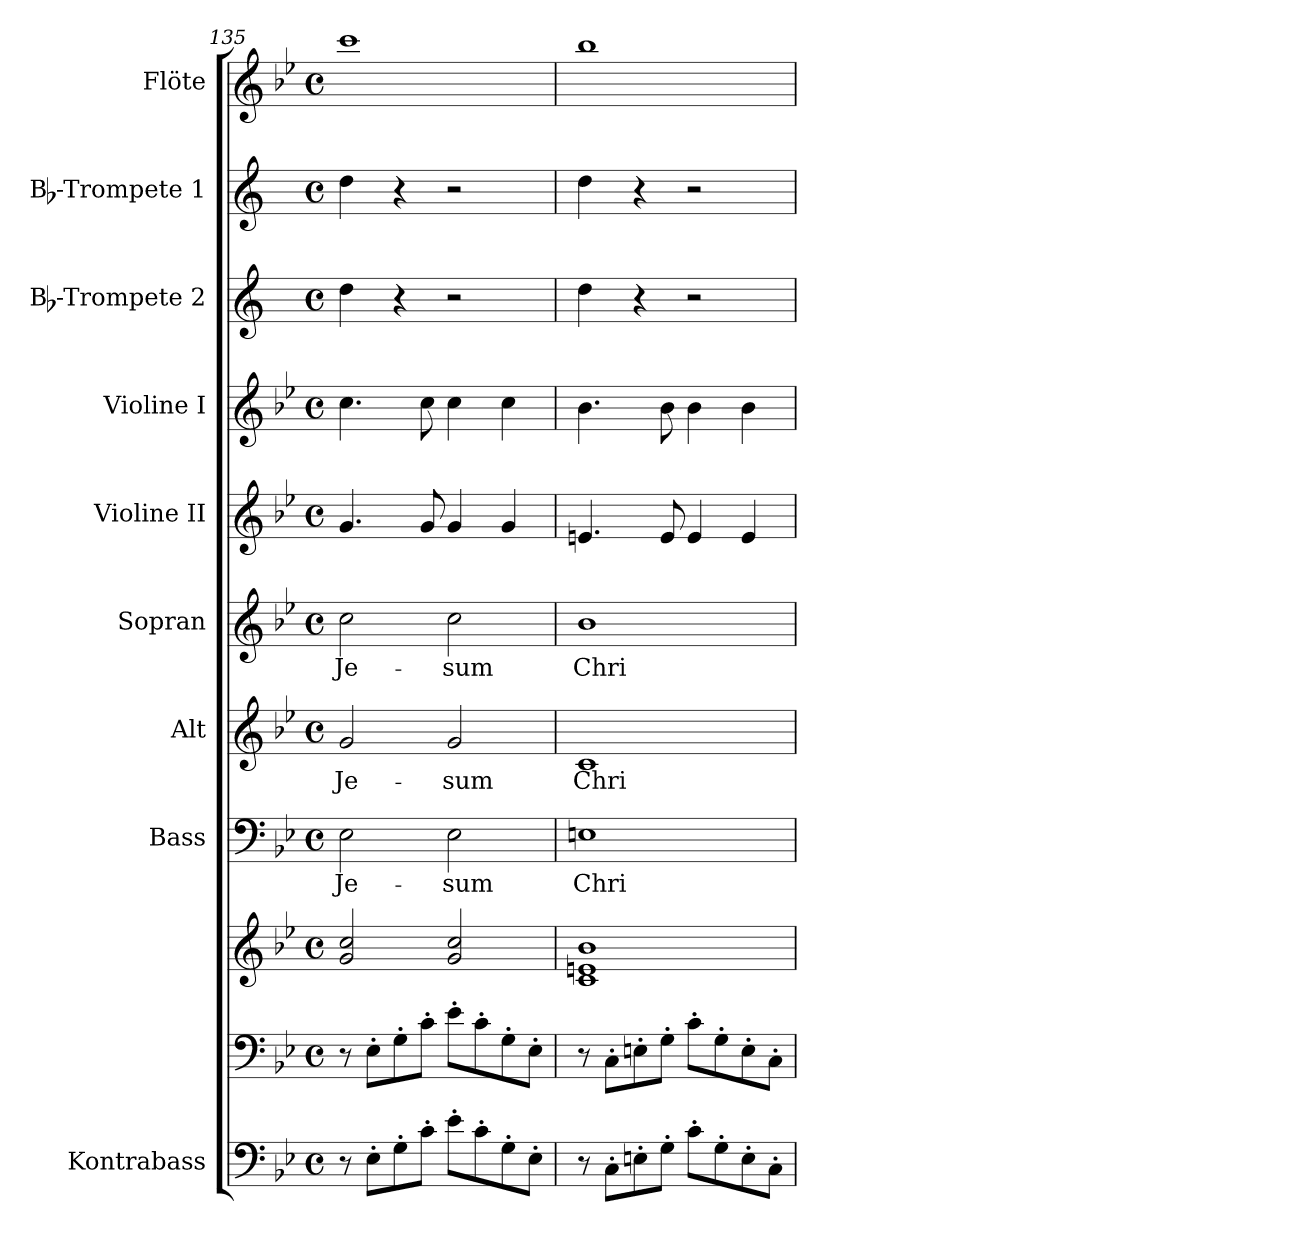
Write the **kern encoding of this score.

**kern	**kern	**kern	**kern	**text	**kern	**text	**kern	**text	**kern	**kern	**kern	**kern	**kern
*part10	*part9	*part9	*part8	*part8	*part7	*part7	*part6	*part6	*part5	*part4	*part3	*part2	*part1
*staff11	*staff10	*staff9	*staff8	*staff8	*staff7	*staff7	*staff6	*staff6	*staff5	*staff4	*staff3	*staff2	*staff1
*I"Kontrabass	*	*	*I"Bass	*	*I"Alt	*	*I"Sopran	*	*I"Violine II	*I"Violine I	*I"Bb-Trompete 2	*I"Bb-Trompete 1	*I"Flöte
*I'Kb.	*	*	*I'B.	*	*I'A.	*	*I'S.	*	*I'Vl. II	*I'Vl. I	*I'Bb Trp. 2	*I'Bb Trp. 1	*I'Fl.
!!LO:PB:g=z
*clefF4	*clefF4	*clefG2	*clefF4	*	*clefG2	*	*clefG2	*	*clefG2	*clefG2	*clefG2	*clefG2	*clefG2
*ITrd7c12	*	*	*	*	*	*	*	*	*	*	*ITrd1c2	*ITrd1c2	*
*k[b-e-]	*k[b-e-]	*k[b-e-]	*k[b-e-]	*	*k[b-e-]	*	*k[b-e-]	*	*k[b-e-]	*k[b-e-]	*k[b-e-]	*k[b-e-]	*k[b-e-]
*B-:	*B-:	*B-:	*B-:	*	*B-:	*	*B-:	*	*B-:	*B-:	*B-:	*B-:	*B-:
*M4/4	*M4/4	*M4/4	*M4/4	*	*M4/4	*	*M4/4	*	*M4/4	*M4/4	*M4/4	*M4/4	*M4/4
*met(c)	*met(c)	*met(c)	*met(c)	*	*met(c)	*	*met(c)	*	*met(c)	*met(c)	*met(c)	*met(c)	*met(c)
=135	=135	=135	=135	=135	=135	=135	=135	=135	=135	=135	=135	=135	=135
!	!	!	!	!LO:LY:b	!	!LO:LY:b	!	!LO:LY:b	!	!	!	!	!
8r	8r	2g/ 2cc/	2E-\	Je-	2g/	Je-	2cc\	Je-	4.g/	4.cc\	4cc\	4cc\	1ccc
8EE-'>\L	8E-'>\L	.	.	.	.	.	.	.	.	.	.	.	.
8GG'>\	8G'>\	.	.	.	.	.	.	.	.	.	4r	4r	.
8C'>\J	8c'>\J	.	.	.	.	.	.	.	8g/	8cc\	.	.	.
!	!	!	!	!LO:LY:b	!	!LO:LY:b	!	!LO:LY:b	!	!	!	!	!
8E-'>\L	8e-'>\L	2g/ 2cc/	2E-\	-sum	2g/	-sum	2cc\	-sum	4g/	4cc\	2r	2r	.
8C'>\	8c'>\	.	.	.	.	.	.	.	.	.	.	.	.
8GG'>\	8G'>\	.	.	.	.	.	.	.	4g/	4cc\	.	.	.
8EE-'>\J	8E-'>\J	.	.	.	.	.	.	.	.	.	.	.	.
=136	=136	=136	=136	=136	=136	=136	=136	=136	=136	=136	=136	=136	=136
!	!	!	!	!LO:LY:b	!	!LO:LY:b	!	!LO:LY:b	!	!	!	!	!
8r	8r	1c 1en 1b-	1En	Chri-	1c	Chri-	1b-	Chri-	4.en/	4.b-\	4cc\	4cc\	1bb-
8CC'>\L	8C'>\L	.	.	.	.	.	.	.	.	.	.	.	.
8EEn'>\	8En'>\	.	.	.	.	.	.	.	.	.	4r	4r	.
8GG'>\J	8G'>\J	.	.	.	.	.	.	.	8e/	8b-\	.	.	.
8C'>\L	8c'>\L	.	.	.	.	.	.	.	4e/	4b-\	2r	2r	.
8GG'>\	8G'>\	.	.	.	.	.	.	.	.	.	.	.	.
8EE'>\	8E'>\	.	.	.	.	.	.	.	4e/	4b-\	.	.	.
8CC'>\J	8C'>\J	.	.	.	.	.	.	.	.	.	.	.	.
=	=	=	=	=	=	=	=	=	=	=	=	=	=
*-	*-	*-	*-	*-	*-	*-	*-	*-	*-	*-	*-	*-	*-
